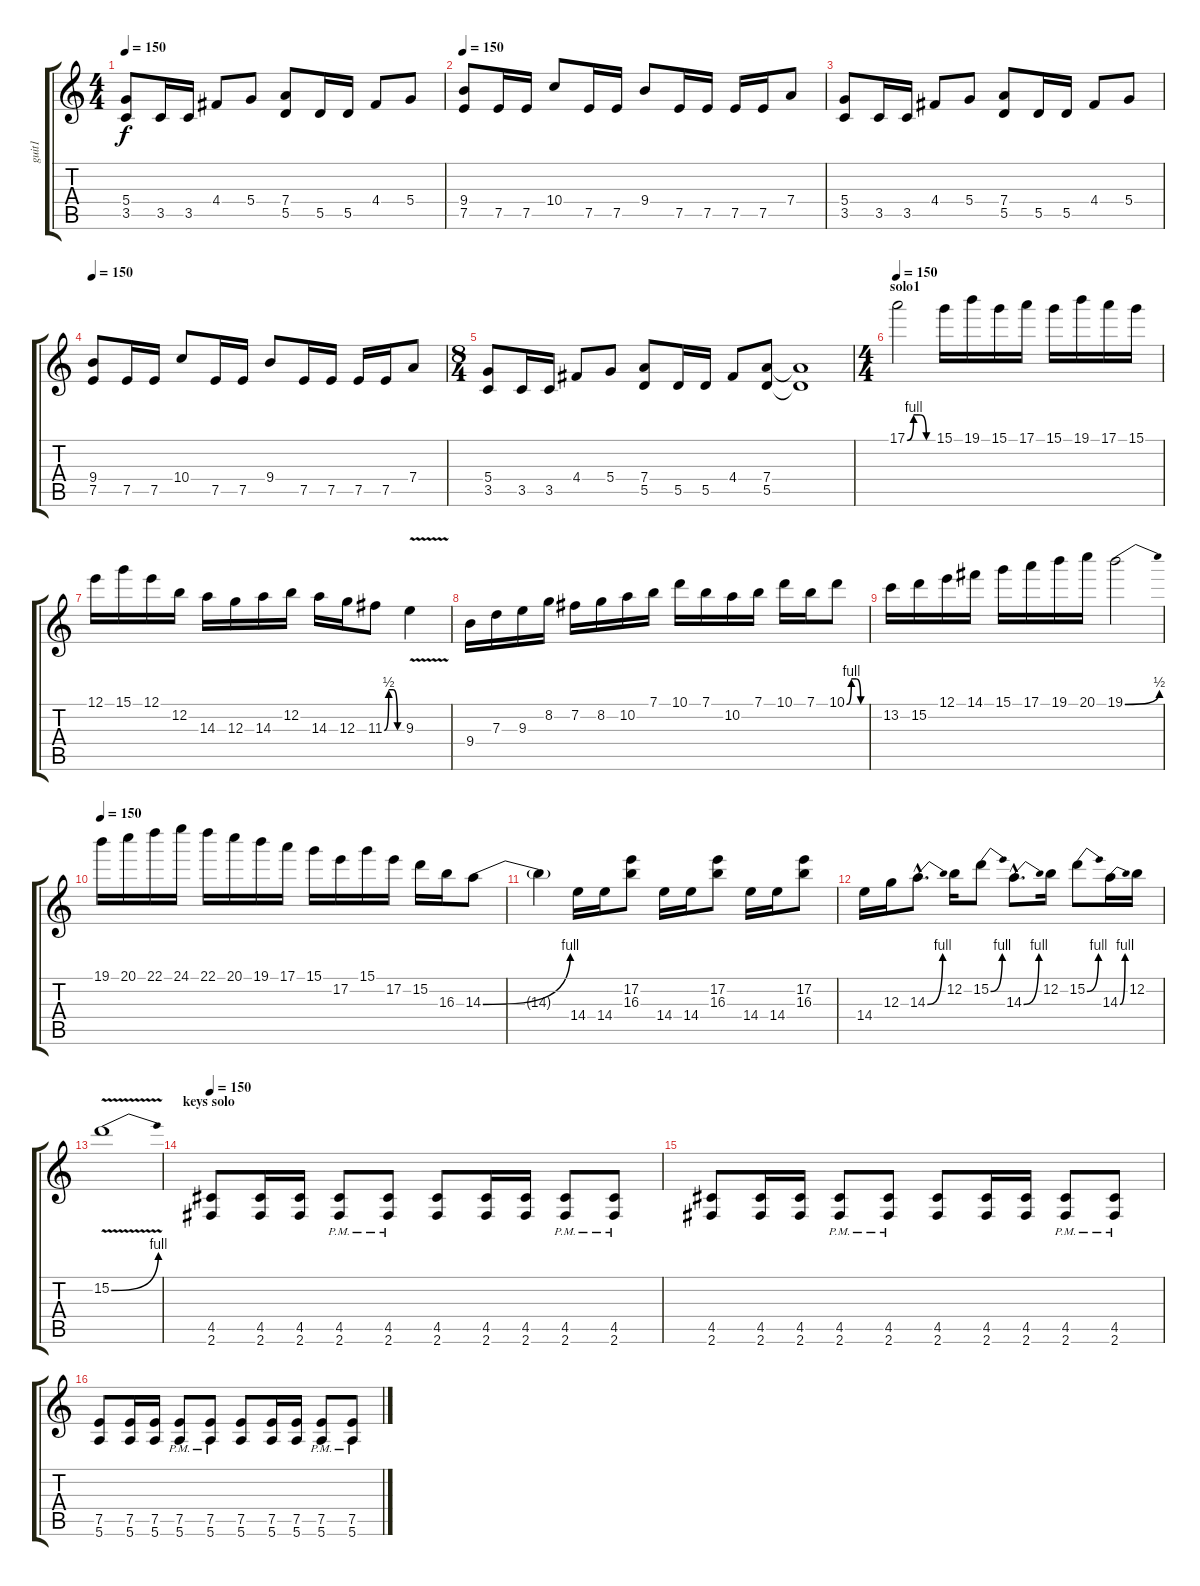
\track ("guit1" "guit1") {instrument acousticguitarsteel}
\staff {score tabs}
\tuning (E4 B3 G3 D3 A2 E2) {hide}
\ts (4 4)
\tempo 150
\clef g2
\ks c
(5.4 3.5).8{dy f} 3.5.16 3.5.16 4.4.8 5.4.8 (7.4 5.5).8 5.5.16 5.5.16 4.4.8 5.4.8 |
\tempo 150
(9.4 7.5).8{instrument distortionguitar} 7.5.16 7.5.16 10.4.8 7.5.16 7.5.16 9.4.8 7.5.16 7.5.16 7.5.16 7.5.16 7.4.8 |
(5.4 3.5).8 3.5.16 3.5.16 4.4.8 5.4.8 (7.4 5.5).8 5.5.16 5.5.16 4.4.8 5.4.8 |
\tempo 150
(9.4 7.5).8{instrument distortionguitar} 7.5.16 7.5.16 10.4.8 7.5.16 7.5.16 9.4.8 7.5.16 7.5.16 7.5.16 7.5.16 7.4.8 |
\ts (8 4)
(5.4 3.5).8 3.5.16 3.5.16 4.4.8 5.4.8 (7.4 5.5).8 5.5.16 5.5.16 4.4.8 (7.4 5.5).8 (7.4{t} 5.5{t}).1 |
\ts (4 4)
\section ("" "solo1")
\tempo 150
17.1{be (custom 0 0 15 4 30 4 45 0 60 0)}.2{instrument distortionguitar} 15.1.16 19.1.16 15.1.16 17.1.16 15.1.16 19.1.16 17.1.16 15.1.16 |
12.1.16 15.1.16 12.1.16 12.2.16 14.3.16 12.3.16 14.3.16 12.2.16 14.3.16 12.3.16 11.3{be (custom 0 0 15 2 30 2 45 0 60 0)}.8 9.3{v}.4 |
9.4.16 7.3.16 9.3.16 8.2.16 7.2.16 8.2.16 10.2.16 7.1.16 10.1.16 7.1.16 10.2.16 7.1.16 10.1.16 7.1.16 10.1{be (custom 0 0 15 4 30 4 45 0 60 0)}.8 |
13.2.16 15.2.16 12.1.16 14.1.16 15.1.16 17.1.16 19.1.16 20.1.16 19.1{be (bend 0 0 60 2)}.2 |
\tempo 150
19.1.16{instrument distortionguitar} 20.1.16 22.1.16 24.1.16 22.1.16 20.1.16 19.1.16 17.1.16 15.1.16 17.2.16 15.1.16 17.2.16 15.2.16 16.3.16 14.3{be (bend 0 0 60 4)}.8 |
14.3{t}.4 14.4.16 14.4.16 (17.2 16.3).8 14.4.16 14.4.16 (17.2 16.3).8 14.4.16 14.4.16 (17.2 16.3).8 |
14.4.16 12.3.16 14.3{be (bend 0 0 60 4) hac}.8{d} 12.2.16 15.2{be (bend 0 0 60 4)}.8 14.3{be (bend 0 0 60 4) hac}.8{d} 12.2.16 15.2{be (bend 0 0 60 4)}.8 14.3{be (bend 0 0 60 4)}.16 12.2.16 |
15.2{be (bend 0 0 60 4) v}.1 |
\section ("" "keys solo")
\tempo 150
(4.5 2.6).8{instrument distortionguitar} (4.5 2.6).16 (4.5 2.6).16 (4.5{pm} 2.6{pm}).8 (4.5{pm} 2.6{pm}).8 (4.5 2.6).8 (4.5 2.6).16 (4.5 2.6).16 (4.5{pm} 2.6{pm}).8 (4.5{pm} 2.6{pm}).8 |
(4.5 2.6).8 (4.5 2.6).16 (4.5 2.6).16 (4.5{pm} 2.6{pm}).8 (4.5{pm} 2.6{pm}).8 (4.5 2.6).8 (4.5 2.6).16 (4.5 2.6).16 (4.5{pm} 2.6{pm}).8 (4.5{pm} 2.6{pm}).8 |
(7.5 5.6).8 (7.5 5.6).16 (7.5 5.6).16 (7.5{pm} 5.6{pm}).8 (7.5{pm} 5.6{pm}).8 (7.5 5.6).8 (7.5 5.6).16 (7.5 5.6).16 (7.5{pm} 5.6{pm}).8 (7.5{pm} 5.6{pm}).8
